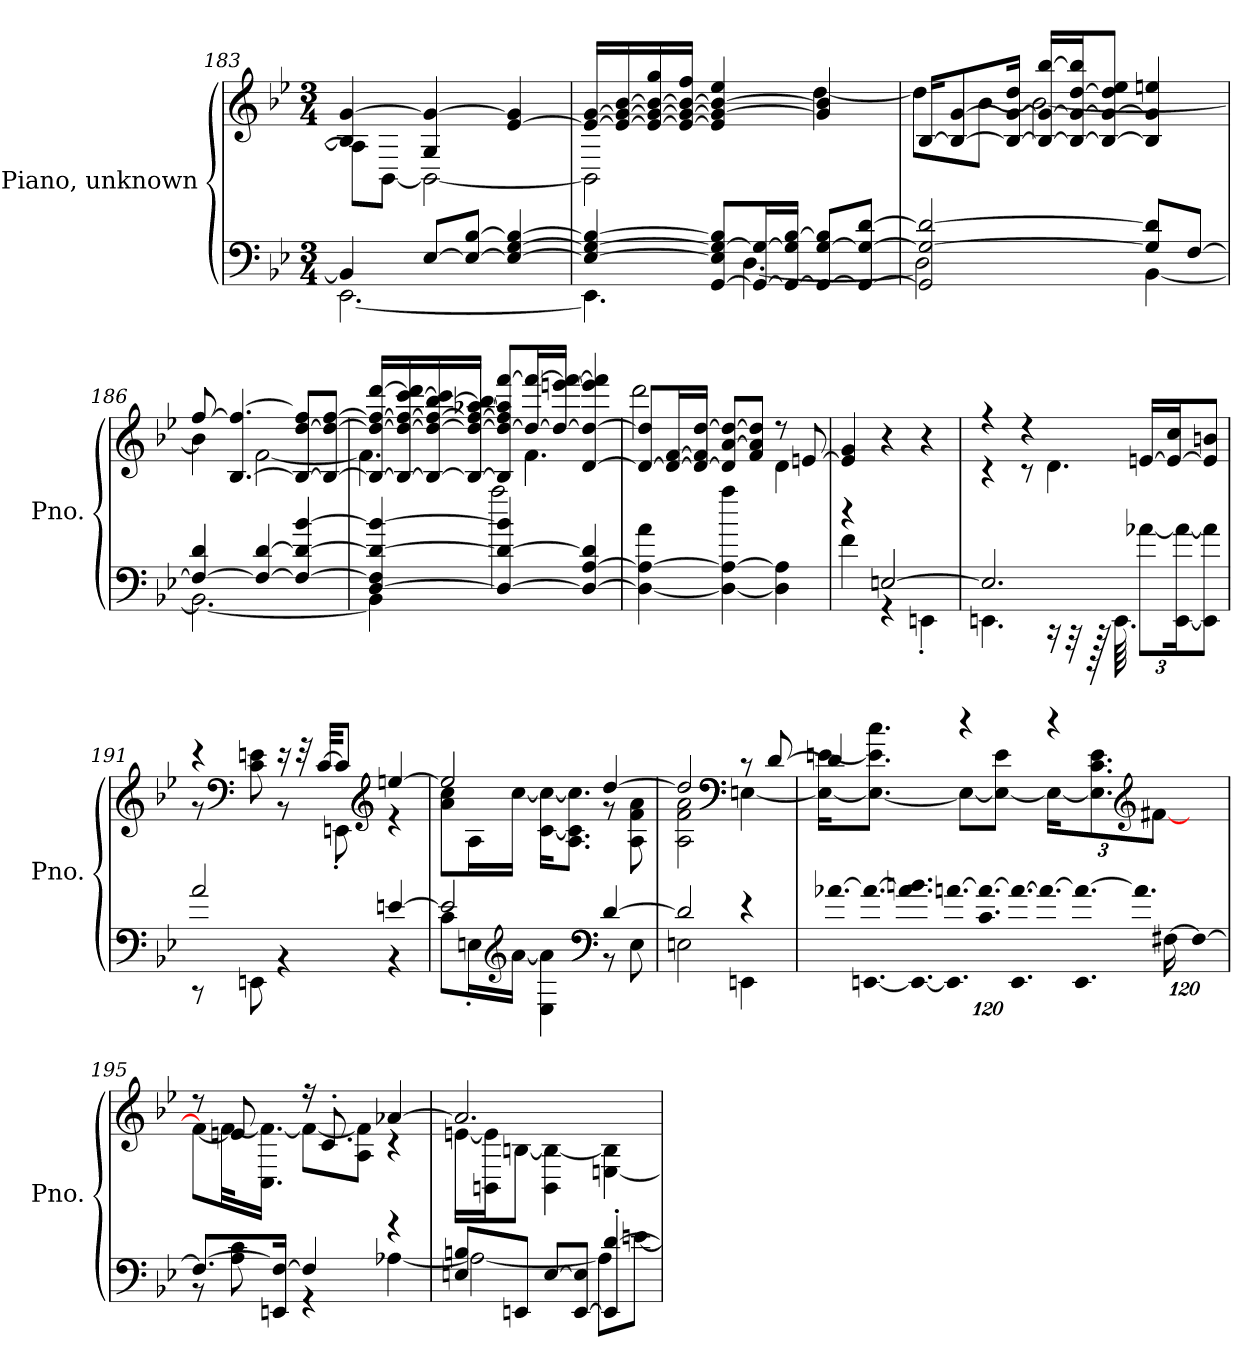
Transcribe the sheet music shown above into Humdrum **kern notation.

**kern	**kern
*part1	*part1
*staff2	*staff1
*I"Piano, unknown	*
*I'Pno.	*
*clefF4	*clefG2
*k[b-e-]	*k[b-e-]
*M3/4	*M3/4
=183	=183
*^	*^
4BB/]	[2.EE-\	4B/] [4g/	8A-\L]
.	.	.	[8BB-\J
[8E-/L	.	4G/ 4g/_	2BB-\_
8E-/_ [8B-/J	.	.	.
4E-/_ [4G/ 4B-/_	.	[4e-/ 4g/]	.
!!LO:LB:g=z	!!
=184	=184	=184	=184
4E-/_ 4G/_ 4B-/_	4.EE-\]	16e-/_ [16g/LL	2BB-\]
.	.	16e-/_ 16g/_ [16b-/	.
.	.	16e-/_ 16g/_ 16b-/_ 16gg/	.
.	.	16e-/_ 16g/_ 16b-/_ 16ff/JJ	.
[8GG/ 8E-/] 8G/_ 8B-/]L	.	4e-/] 4g/_ 4b-/_ 4ee-/	.
16GG/_ 16G/_L	[4.D\	.	.
16GG/_ 16G/] [16B-/JJ	.	.	.
8GG/_ [8G/ 8B-/]L	.	4g/] 4b-/]	[4dd\
8GG/_ 8G/_ [8d/J	.	.	.
=185	=185	=185	=185
2GG/] 2G/_ 2d/_	2D\]	[16B-/KL	8dd\L]
.	.	8B-/_ [8g/	.
.	.	.	[8b-\J
.	.	16B-/_ 16g/_ 16dd/Jk	.
.	.	16B-/_ 16g/_ [16bb-/LL	2b-\_
.	.	16B-/_ 16g/_ [16dd/ 16bb-/]J	.
.	.	8B-/_ 8g/_ 8dd/] 8ee-/J	.
8G/] 8d/]L	[4BB-\	4B-/] 4g/] 4een/	.
[8F/J	.	.	.
=186	=186	=186	=186
4F/_ 4d/	2.BB-\_	[8ff/	4b-\]
.	.	[4.B-/ 4.ff/_	.
4F/_ [4d/	.	.	[2f\
4F/_ 4d/_ [4b-/	.	8B-/_ [8dd/ 8ff/]L	.
.	.	8B-/_ 8dd/_ [8ff/J	.
!!LO:LB:g=z	!!
=187	=187	=187	=187
[4D/ 4F/] 4d/_ 4b-/_	4BB-\]	16B-/_ 16dd/_ 16ff/_ [16ddd/LL	4.f\]
.	.	16B-/_ 16dd/_ 16ff/_ [16ccc/ 16ddd/]	.
.	.	16B-/_ 16dd/_ 16ff/_ [16bb-/ 16ccc/]	.
.	.	16B-/_ 16dd/_ 16ff/_ [16aa-X/ 16bb-/]JJ	.
4D/_ 4d/_ 4b-/]	2aa\	8B-/] 8dd/_ 8ff/] 8aa-/] [8fff/L	.
.	.	16dd/_ 16fff/_L	4.f\
.	.	16dd/_ [16eeen/ 16fff/_JJ	.
4D/_ [4A/ 4d/]	.	[4d/ 4dd/_ 4eee/] 4fff/]	.
*v	*v	*	*
=188	=188	=188
4D\_ 4A\_ 4a\	8d/_ 8dd/]L	2ddd\
.	16d/_ [16f/L	.
.	16d/_ 16f/] [16dd/JJ	.
4D\_ 4A\_ 4aa\	8d/] [8a/ 8dd/_L	.
.	8f/ 8a/] 8dd/]J	.
4D\] 4A\]	8r	4d\
.	[8en/	.
*	*v	*v
=189	=189
*^	*
4r	4f\	4e/] 4g/
[2En/	4r	4r
.	4EEn'\	4r
!!LO:LB:g=z
=190	=190	=190
*	*	*^
2.E/]	4.EEn\	4r	4r
.	.	4r	8r
.	16r	.	4.d\
.	32r	.	.
.	128r	.	.
.	64.EE\	.	.
*	*Xbrackettup	*	*
.	[12a-X\L	[16en/LL	.
.	.	16e/_ 16cc/J	.
.	[24EE\ 24a-\_K	.	.
.	8EE\] 8a-\]J	8e/] 8bn/J	.
=191	=191	=191	=191
2a/	8r	4r	8r
*	*	*clefF4	*
.	8EEn\	.	8c\ 8en\
.	4r	16r	8r
.	.	32r	.
.	.	[32c/KKL	.
.	.	8c/J]	8EEn'\
*	*	*clefG2	*
[4en/	4r	[4een/	4r
=192	=192	=192	=192
2e/]	8c\L	2ee/]	8a\ 8cc\L
.	16En'\L	.	16A\L
*clefG2	*	*	*
.	[16a\JJ	.	[16cc\JJ
.	4E\ 4a\]	.	[16c\ 16cc\_KL
.	.	.	8.A\ 8.c\] 8.cc\]J
*clefF4	*	*	*
[4d/	8r	[4dd/	8r
.	8E\	.	8A\ 8f\ 8a\
!!LO:PB:g=z	!!
=193	=193	=193	=193
2d/]	2En\	2dd/]	2A\ 2f\ 2a\
*	*	*clefF4	*
4r	4EEn\	8r	[4En\
.	.	[8d/	.
*v	*v	*	*
=194	=194	=194
!LO:N:vis=32.	!	!
[1920%103a-X\LLL	4d/]	16E\_ [16en\KL
!LO:N:vis=32.	!	!
[1920%103EEn\ 1920%103a-\_J	.	.
.	.	8.E\_ 8.e\] 8.cc\J
!LO:N:vis=16.	!	!
960%103EE\_ 960%103a-\] 960%103bn\	.	.
!LO:N:vis=16.	!	!
960%103EE\] [960%103an\	.	.
.	4r	8E\L_
!LO:N:vis=16.	!	!
960%103c\ 960%103a\_	.	.
.	.	8E\_ 8e\J
!LO:N:vis=32.	!	!
1920%103EE\ 1920%103a\_L	.	.
!LO:N:vis=32.	!	!
1920%103a\J_	.	.
*	*	*Xbrackettup
.	4r	24E\KL_
!LO:N:vis=16.	!	!
960%103EE\ 960%103a\_	.	.
.	.	12.E\] 12.c\ 12.e\
!LO:N:vis=32.	!	!
1920%103a\L]	.	.
*	*clefG2	*
.	.	[12f#X\J
[1920%101F#X\JJ	.	.
960F#\_	960ryy	960ryy
=195	=195	=195
*^	*	*
8.F#/L_	8r	8r	8f#\L_
.	8A\ 8c\	8en/	32f#\KL_
.	.	.	16.C\ 16.f#\_JJ
16EEn/ 16F#/_Jk	.	.	.
4F#/]	4r	16r	8f#\L_
.	.	8.c'/	.
.	.	.	8A\ 8f#\]J
4r	[4A-X\	[4a-X/	4r
!!LO:LB:g=z	!!
=196	=196	=196	=196
8En/ 8Bn/L	2A-\_	2.a-/]	[16en\LL
.	.	.	16BBn\ 16e\]J
8EEn/J	.	.	[8Bn\J
[8E/L	.	.	4BB\ 4B\_
[8EE/ 8E/]J	.	.	.
4EE/]' [4d/'	8A-\L]	.	[4En\ 4B\]
.	[8en\J	.	.
*v	*v	*	*
*	*v	*v
=	=
*-	*-
